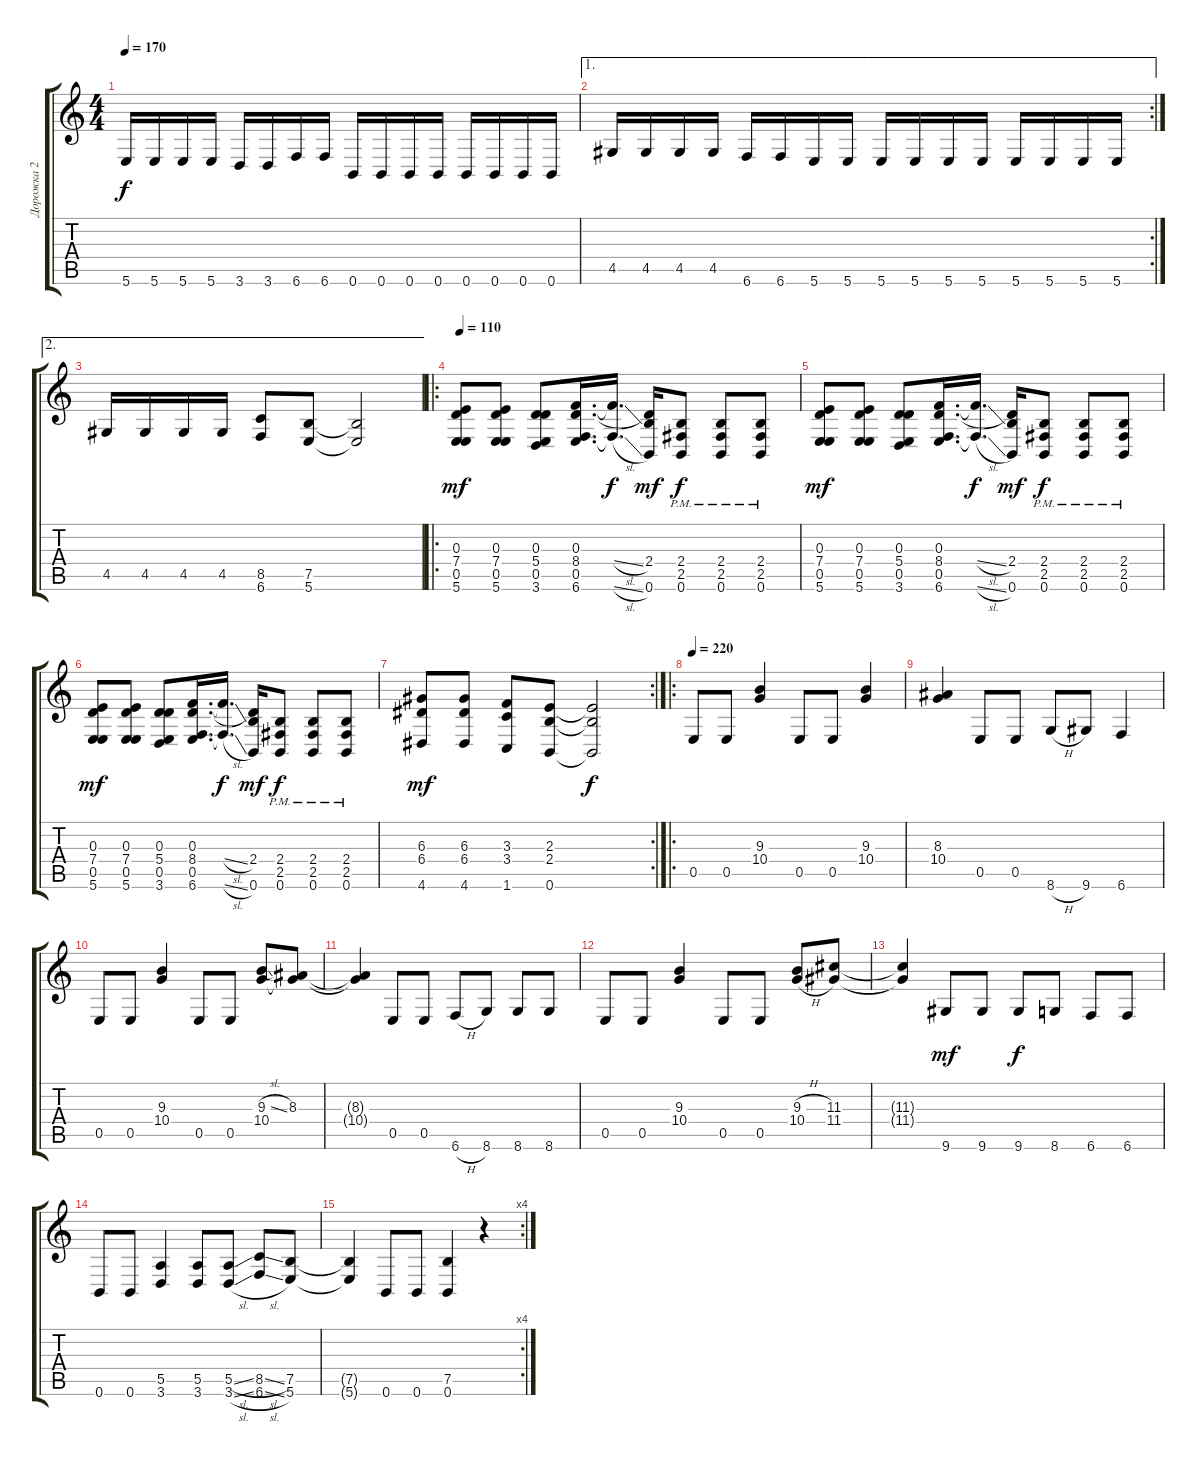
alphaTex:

\track ("Дорожка 2" "Дорожка 2") {instrument distortionguitar}
\staff {score tabs}
\tuning (B3 Gb3 D3 A2 E2 B1) {hide}
\ts (4 4)
\tempo 170
\clef g2
\ks c
5.6.16{dy f} 5.6.16 5.6.16 5.6.16 3.6.16 3.6.16 6.6.16 6.6.16 0.6.16 0.6.16 0.6.16 0.6.16 0.6.16 0.6.16 0.6.16 0.6.16 |
\ae 1
\rc 2
4.5.16 4.5.16 4.5.16 4.5.16 6.6.16 6.6.16 5.6.16 5.6.16 5.6.16 5.6.16 5.6.16 5.6.16 5.6.16 5.6.16 5.6.16 5.6.16 |
\ae 2
4.5.16 4.5.16 4.5.16 4.5.16 (8.5 6.6).8 (7.5 5.6).8 (7.5{t} 5.6{t}).2 |
\ro
\tempo 110
(0.3 7.4 0.5 5.6).8{dy mf} (0.3 7.4 0.5 5.6).8 (0.3 5.4 0.5 3.6).8 (0.3 8.4 0.5 6.6).16{d} (8.4{sl t} 6.6{sl t}).16{d dy f} (0.3{t} 2.4 0.6).16{dy mf} (2.4{pm} 2.5{pm} 0.6{pm}).8{dy f} (2.4{pm} 2.5{pm} 0.6{pm}).8 (2.4{pm} 2.5{pm} 0.6{pm}).8 |
(0.3 7.4 0.5 5.6).8{dy mf} (0.3 7.4 0.5 5.6).8 (0.3 5.4 0.5 3.6).8 (0.3 8.4 0.5 6.6).16{d} (8.4{sl t} 6.6{sl t}).16{d dy f} (0.3{t} 2.4 0.6).16{dy mf} (2.4{pm} 2.5{pm} 0.6{pm}).8{dy f} (2.4{pm} 2.5{pm} 0.6{pm}).8 (2.4{pm} 2.5{pm} 0.6{pm}).8 |
(0.3 7.4 0.5 5.6).8{dy mf} (0.3 7.4 0.5 5.6).8 (0.3 5.4 0.5 3.6).8 (0.3 8.4 0.5 6.6).16{d} (8.4{sl t} 6.6{sl t}).16{d dy f} (0.3{t} 2.4 0.6).16{dy mf} (2.4{pm} 2.5{pm} 0.6{pm}).8{dy f} (2.4{pm} 2.5{pm} 0.6{pm}).8 (2.4{pm} 2.5{pm} 0.6{pm}).8 |
\rc 2
(6.3 6.4 4.6).8{dy mf} (6.3 6.4 4.6).8 (3.3 3.4 1.6).8 (2.3 2.4 0.6).8 (2.3{t} 2.4{t} 0.6{t}).2{dy f} |
\ro
\tempo 220
0.5.8 0.5.8 (9.3 10.4).4 0.5.8 0.5.8 (9.3 10.4).4 |
(8.3 10.4).4 0.5.8 0.5.8 8.6{h}.8 9.6.8 6.6.4 |
0.5.8 0.5.8 (9.3 10.4).4 0.5.8 0.5.8 (9.3{sl} 10.4).8 (8.3 10.4{t}).8 |
(8.3{t} 10.4{t}).4 0.5.8 0.5.8 6.6{h}.8 8.6.8 8.6.8 8.6.8 |
0.5.8 0.5.8 (9.3 10.4).4 0.5.8 0.5.8 (9.3{h} 10.4{h}).8 (11.3 11.4).8 |
(11.3{t} 11.4{t}).4 9.6.8{dy mf} 9.6.8 9.6.8{dy f} 8.6.8 6.6.8 6.6.8 |
0.6.8 0.6.8 (5.5 3.6).4 (5.5 3.6).8 (5.5{sl} 3.6{sl}).8 (8.5{sl} 6.6{sl}).8 (7.5 5.6).8 |
\rc 4
(7.5{t} 5.6{t}).4 0.6.8 0.6.8 (7.5 0.6).4 r.4
